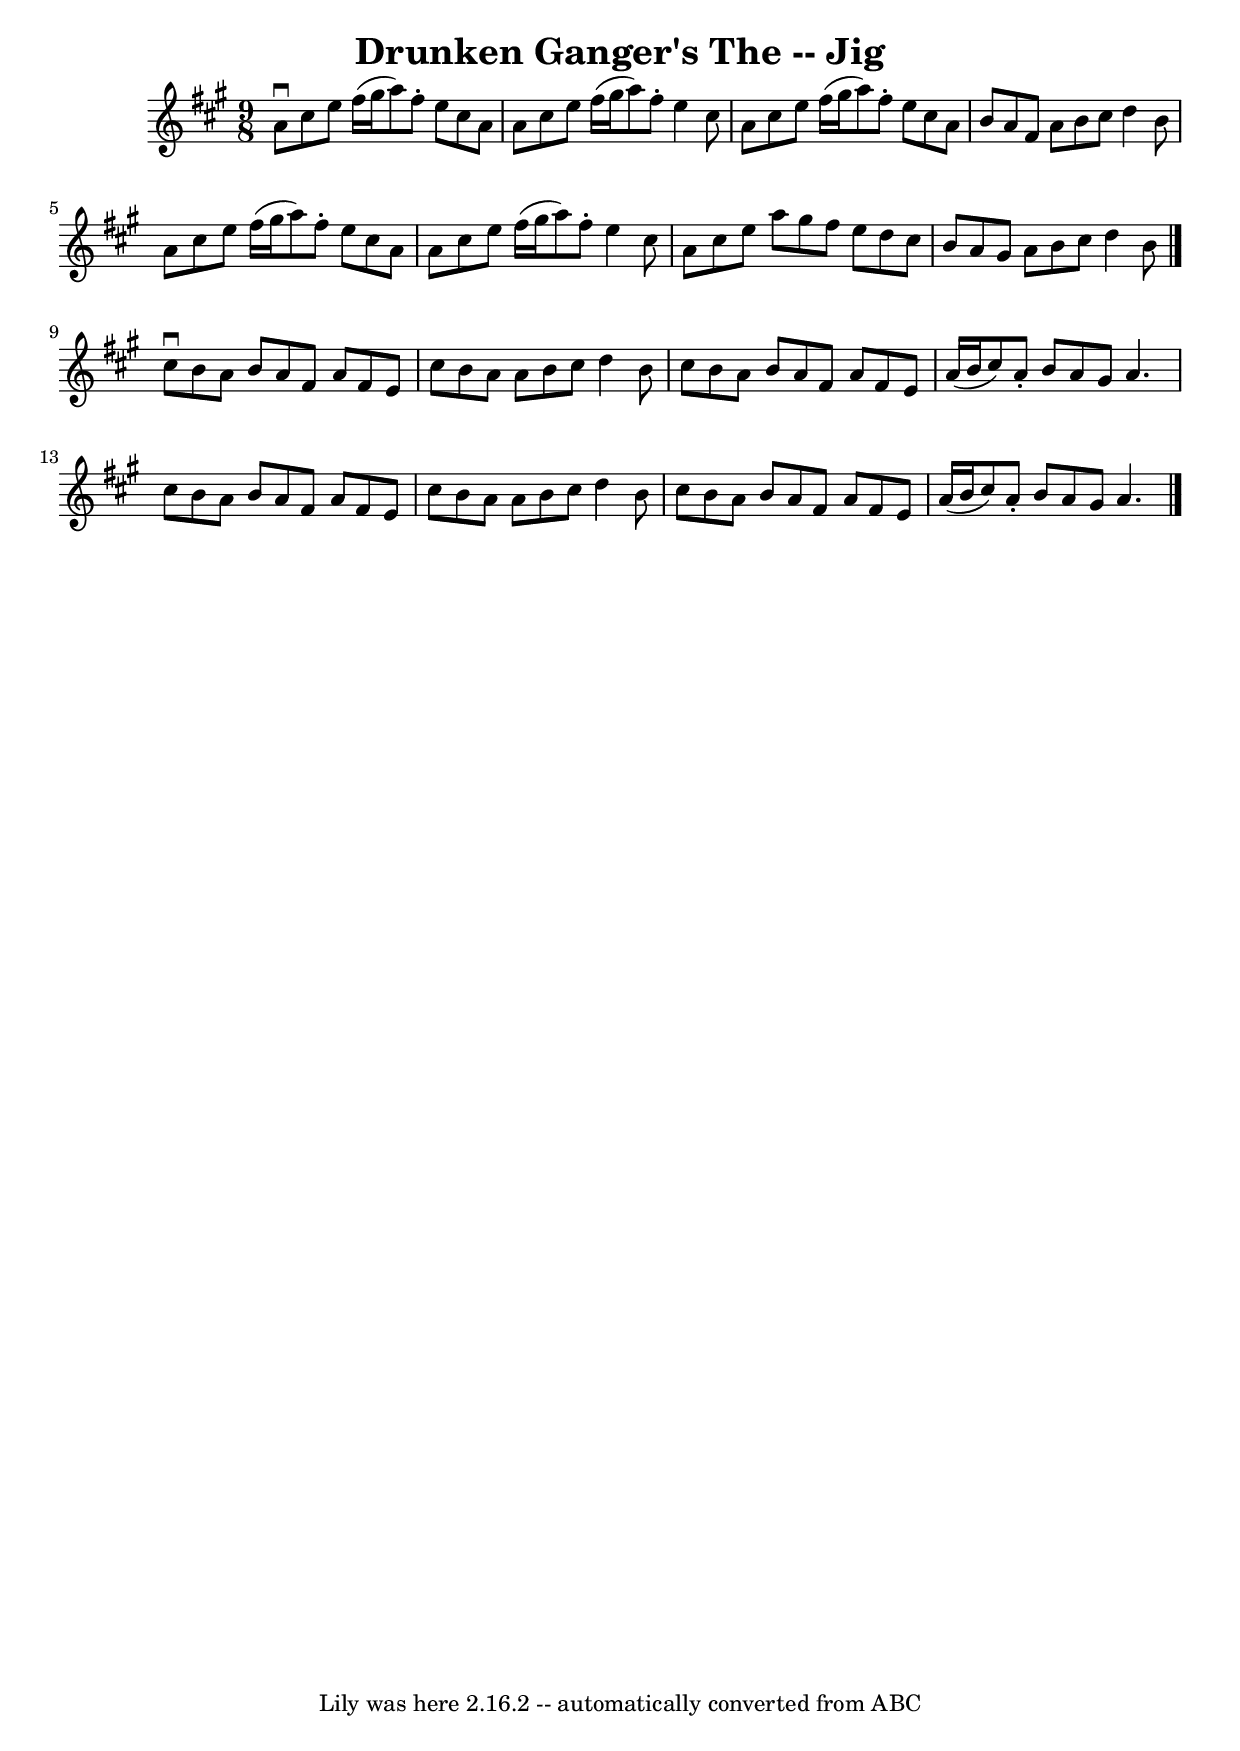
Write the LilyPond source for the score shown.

\version "2.7.40"
\include "Mammoth.ily"
\header {
	%% book = "Ryan's Mammoth Collection"
	crossRefNumber = "1"
	footnotes = ""
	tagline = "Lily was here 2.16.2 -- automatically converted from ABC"
	title = "Drunken Ganger's The -- Jig"
}
voicedefault =  {
\set Score.defaultBarType = "empty"

\time 9/8 \key a \major a'8^\downbow cis''8 e''8 fis''16 (gis''16 
 a''8) fis''8 -. e''8 cis''8 a'8  |
 a'8 cis''8    
e''8 fis''16 (gis''16 a''8) fis''8 -. e''4 cis''8  |
  
 a'8 cis''8 e''8 fis''16 (gis''16 a''8) fis''8 -. e''8    
cis''8 a'8  |
 b'8 a'8 fis'8 a'8 b'8 cis''8 d''4   
 b'8  |
 a'8 cis''8 e''8 fis''16 (gis''16 a''8)   
fis''8 -. e''8 cis''8 a'8  |
 a'8 cis''8 e''8 fis''16 
(gis''16 a''8) fis''8 -. e''4 cis''8  |
 a'8 cis''8  
 e''8 a''8 gis''8 fis''8 e''8 d''8 cis''8  |
 b'8    
a'8 gis'8 a'8 b'8 cis''8 d''4 b'8  \bar "|." cis''8 
^\downbow b'8 a'8 b'8 a'8 fis'8 a'8 fis'8 e'8  |
  
 cis''8 b'8 a'8 a'8 b'8 cis''8 d''4 b'8  |
 cis''8 
 b'8 a'8 b'8 a'8 fis'8 a'8 fis'8 e'8  |
 a'16 (
 b'16 cis''8) a'8 -. b'8 a'8 gis'8 a'4.    |
     
cis''8 b'8 a'8 b'8 a'8 fis'8 a'8 fis'8 e'8  |
   
cis''8 b'8 a'8 a'8 b'8 cis''8 d''4 b'8  |
 cis''8  
 b'8 a'8 b'8 a'8 fis'8 a'8 fis'8 e'8  |
 a'16 (
b'16 cis''8) a'8 -. b'8 a'8 gis'8 a'4.    \bar "|."   
}

\score{
    <<

	\context Staff="default"
	{
	    \voicedefault 
	}

    >>
	\layout {
	}
	\midi {}
}
